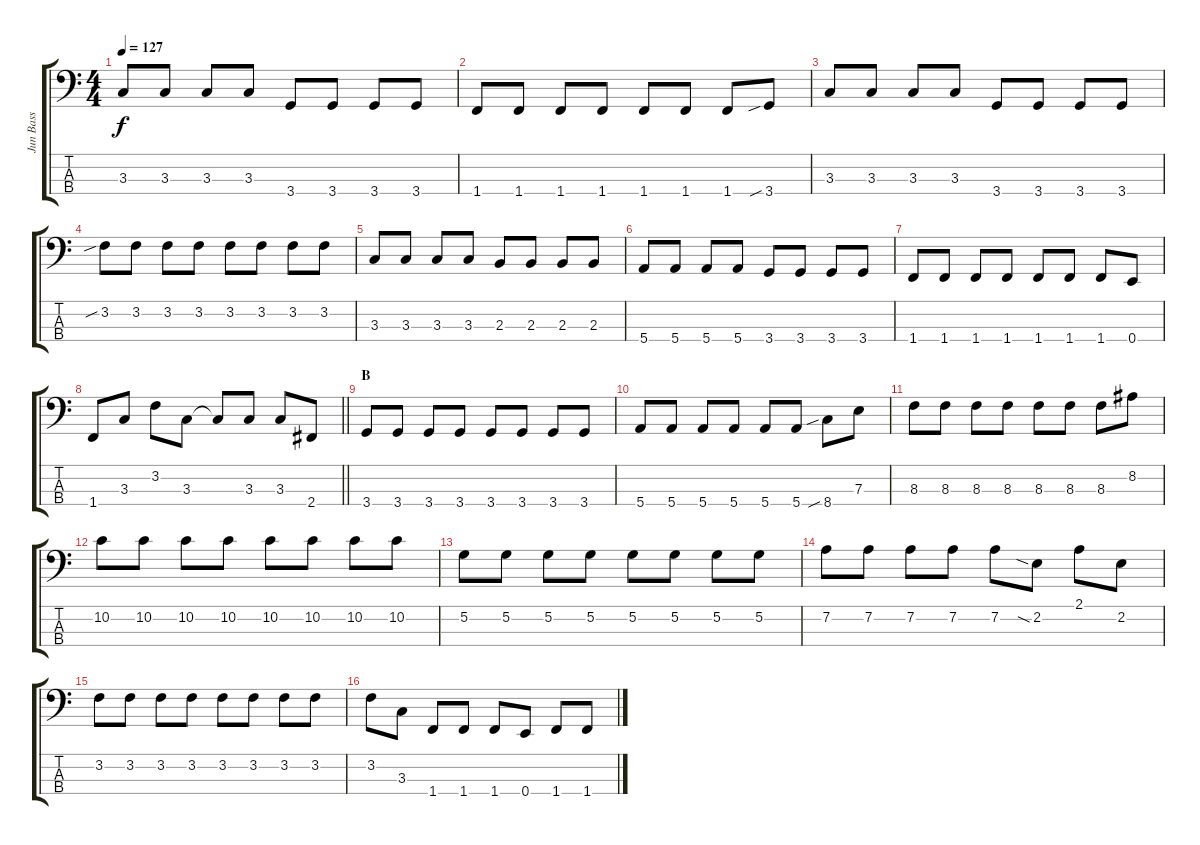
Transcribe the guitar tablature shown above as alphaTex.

\track ("Jun Bass" "Jun Bass") {instrument electricbassfinger}
\staff {score tabs}
\tuning (G2 D2 A1 E1) {hide}
\ts (4 4)
\tempo 127
\clef f4
\ks c
3.3.8{dy f} 3.3.8 3.3.8 3.3.8 3.4.8 3.4.8 3.4.8 3.4.8 |
1.4.8 1.4.8 1.4.8 1.4.8 1.4.8 1.4.8 1.4.8 3.4{sib}.8 |
3.3.8 3.3.8 3.3.8 3.3.8 3.4.8 3.4.8 3.4.8 3.4.8 |
3.2{sib}.8 3.2.8 3.2.8 3.2.8 3.2.8 3.2.8 3.2.8 3.2.8 |
3.3.8 3.3.8 3.3.8 3.3.8 2.3.8 2.3.8 2.3.8 2.3.8 |
5.4.8 5.4.8 5.4.8 5.4.8 3.4.8 3.4.8 3.4.8 3.4.8 |
1.4.8 1.4.8 1.4.8 1.4.8 1.4.8 1.4.8 1.4.8 0.4.8 |
\barLineRight lightlight
1.4.8 3.3.8 3.2.8 3.3.8 3.3{t}.8 3.3.8 3.3.8 2.4.8 |
\section ("" "B")
3.4.8 3.4.8 3.4.8 3.4.8 3.4.8 3.4.8 3.4.8 3.4.8 |
5.4.8 5.4.8 5.4.8 5.4.8 5.4.8 5.4.8 8.4{sib}.8 7.3.8 |
8.3.8 8.3.8 8.3.8 8.3.8 8.3.8 8.3.8 8.3.8 8.2.8 |
10.2.8 10.2.8 10.2.8 10.2.8 10.2.8 10.2.8 10.2.8 10.2.8 |
5.2.8 5.2.8 5.2.8 5.2.8 5.2.8 5.2.8 5.2.8 5.2.8 |
7.2.8 7.2.8 7.2.8 7.2.8 7.2.8 2.2{sia}.8 2.1.8 2.2.8 |
3.2.8 3.2.8 3.2.8 3.2.8 3.2.8 3.2.8 3.2.8 3.2.8 |
3.2.8 3.3.8 1.4.8 1.4.8 1.4.8 0.4.8 1.4.8 1.4.8
